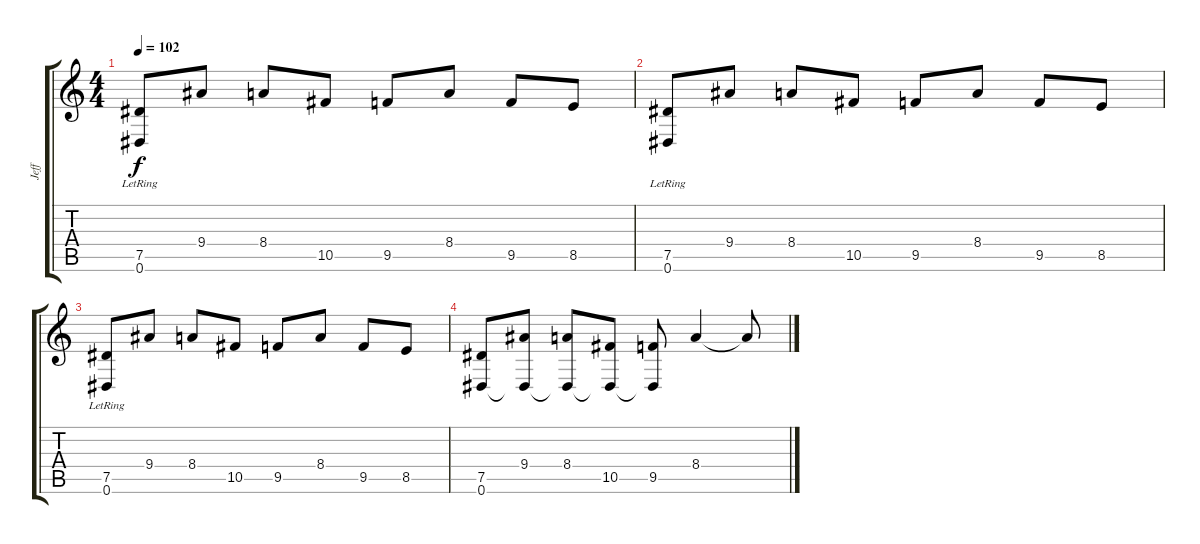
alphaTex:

\track ("Jeff" "Jeff") {instrument overdrivenguitar}
\staff {score tabs}
\tuning (Eb4 Bb3 Gb3 Db3 Ab2 Eb2) {hide}
\ts (4 4)
\tempo 102
\clef g2
\ks c
(7.5 0.6{lr}).8{dy f} 9.4.8 8.4.8 10.5.8 9.5.8 8.4.8 9.5.8 8.5.8 |
(7.5 0.6{lr}).8 9.4.8 8.4.8 10.5.8 9.5.8 8.4.8 9.5.8 8.5.8 |
(7.5 0.6{lr}).8 9.4.8 8.4.8 10.5.8 9.5.8 8.4.8 9.5.8 8.5.8 |
(7.5 0.6).8 (9.4 0.6{t}).8 (8.4 0.6{t}).8 (10.5 0.6{t}).8 (9.5 0.6{t}).8 8.4.4 8.4{t}.8
